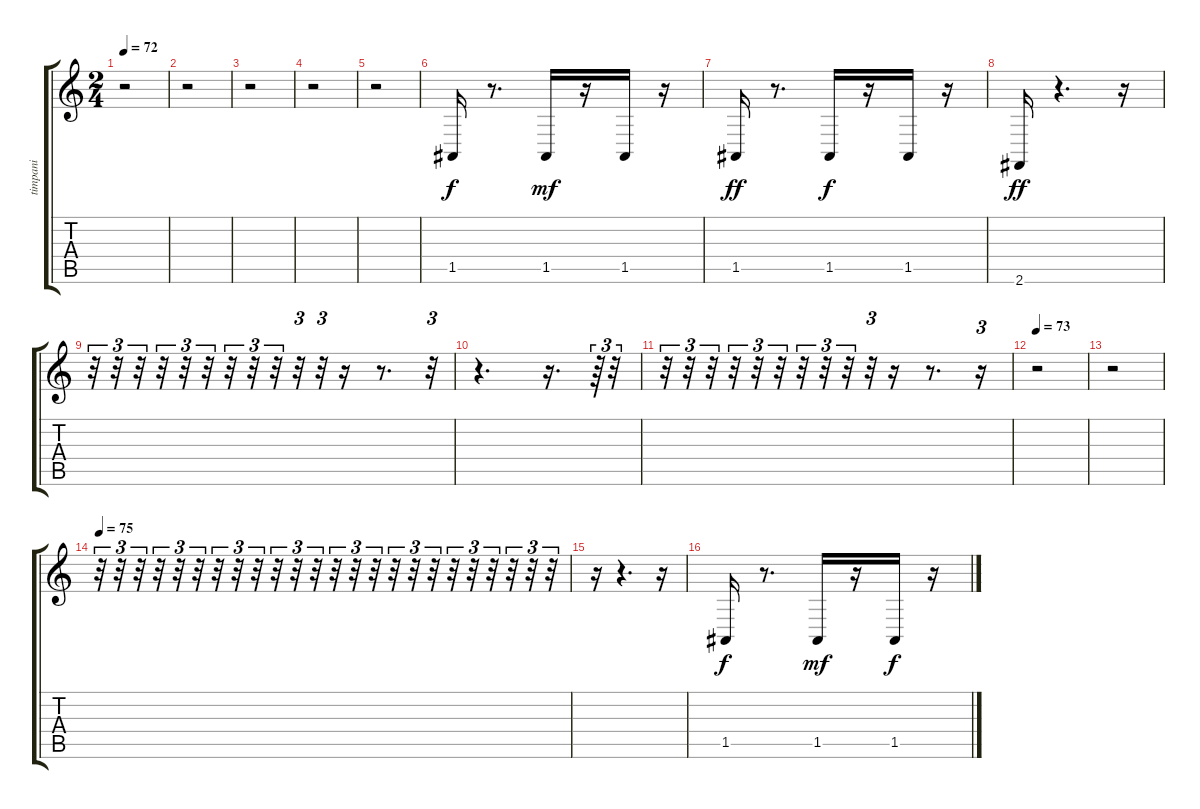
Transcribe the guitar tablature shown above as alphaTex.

\track ("timpani" "timpani") {instrument timpani}
\staff {score tabs}
\tuning (E4 B3 G3 D3 A2 E2) {hide}
\ts (2 4)
\tempo 72
\clef g2
\ks c
r.2{dy f} |
r.2 |
r.2 |
r.2 |
r.2 |
1.5.16 r.8{d} 1.5.16{dy mf} r.16 1.5.16 r.16 |
1.5.16{dy ff} r.8{d} 1.5.16{dy f} r.16 1.5.16 r.16 |
2.6.16{dy ff} r.4{d} r.16 |
r.32{tu (3 2)} r.32{tu (3 2)} r.32{tu (3 2)} r.32{tu (3 2)} r.32{tu (3 2)} r.32{tu (3 2)} r.32{tu (3 2)} r.32{tu (3 2)} r.32{tu (3 2)} r.32{tu (3 2)} r.32{tu (3 2)} r.16 r.8{d} r.32{tu (3 2)} |
r.4{d} r.16{d} r.64{tu (3 2)} r.32{tu (3 2)} |
r.32{tu (3 2)} r.32{tu (3 2)} r.32{tu (3 2)} r.32{tu (3 2)} r.32{tu (3 2)} r.32{tu (3 2)} r.32{tu (3 2)} r.32{tu (3 2)} r.32{tu (3 2)} r.32{tu (3 2)} r.16 r.8{d} r.16{tu (3 2)} |
\tempo 73
r.2 |
r.2 |
\tempo 75
r.32{tu (3 2)} r.32{tu (3 2)} r.32{tu (3 2)} r.32{tu (3 2)} r.32{tu (3 2)} r.32{tu (3 2)} r.32{tu (3 2)} r.32{tu (3 2)} r.32{tu (3 2)} r.32{tu (3 2)} r.32{tu (3 2)} r.32{tu (3 2)} r.32{tu (3 2)} r.32{tu (3 2)} r.32{tu (3 2)} r.32{tu (3 2)} r.32{tu (3 2)} r.32{tu (3 2)} r.32{tu (3 2)} r.32{tu (3 2)} r.32{tu (3 2)} r.32{tu (3 2)} r.32{tu (3 2)} r.32{tu (3 2)} |
r.16 r.4{d} r.16 |
1.5.16{dy f} r.8{d} 1.5.16{dy mf} r.16 1.5.16{dy f} r.16
